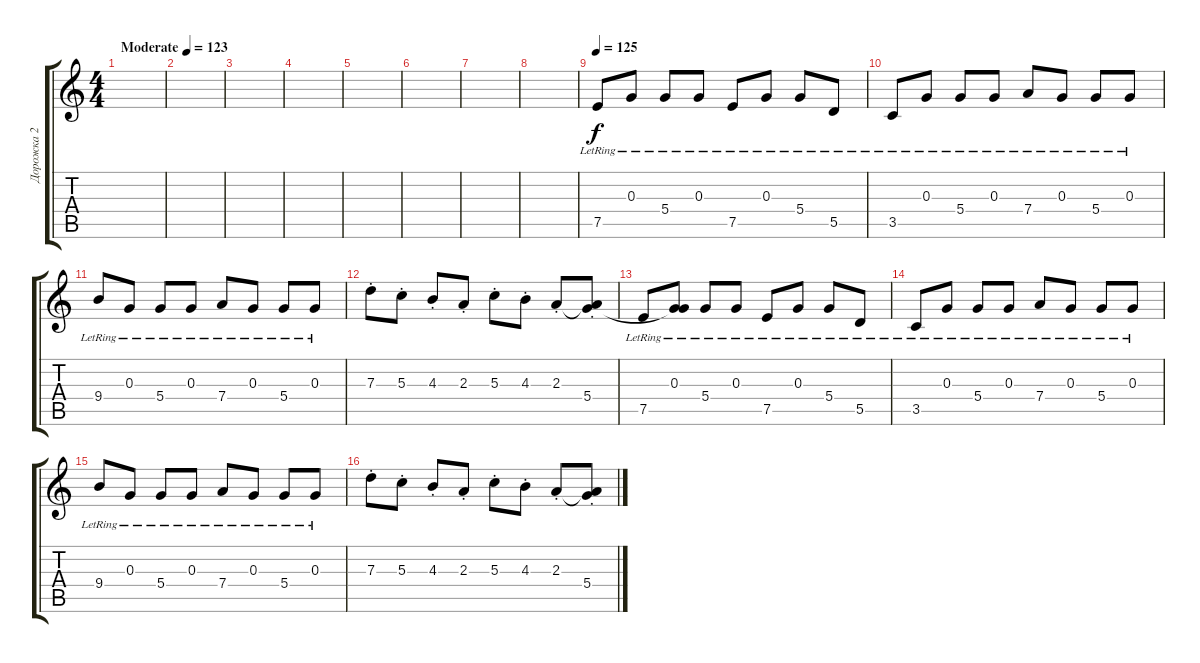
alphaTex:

\track ("Дорожка 2" "Дорожка 2") {instrument acousticguitarsteel}
\staff {score tabs}
\tuning (E4 B3 G3 D3 A2 E2) {hide}
\ts (4 4)
\tempo (123 "Moderate")
\clef g2
\ks c
|
|
|
|
|
|
|
|
\tempo 125
7.5{lr}.8 0.3{lr}.8 5.4{lr}.8 0.3{lr}.8 7.5{lr}.8 0.3{lr}.8 5.4{lr}.8 5.5{lr}.8 |
3.5{lr}.8 0.3{lr}.8 5.4{lr}.8 0.3{lr}.8 7.4{lr}.8 0.3{lr}.8 5.4{lr}.8 0.3{lr}.8 |
9.4{lr}.8 0.3{lr}.8 5.4{lr}.8 0.3{lr}.8 7.4{lr}.8 0.3{lr}.8 5.4{lr}.8 0.3{lr}.8 |
7.3{st}.8 5.3{st}.8 4.3{st}.8 2.3{st}.8 5.3{st}.8 4.3{st}.8 2.3{st}.8 (2.3{t} 5.4{st}).8 |
7.5{lr}.8 (0.3{lr} 5.4{t}).8 5.4{lr}.8 0.3{lr}.8 7.5{lr}.8 0.3{lr}.8 5.4{lr}.8 5.5{lr}.8 |
3.5{lr}.8 0.3{lr}.8 5.4{lr}.8 0.3{lr}.8 7.4{lr}.8 0.3{lr}.8 5.4{lr}.8 0.3{lr}.8 |
9.4{lr}.8 0.3{lr}.8 5.4{lr}.8 0.3{lr}.8 7.4{lr}.8 0.3{lr}.8 5.4{lr}.8 0.3{lr}.8 |
7.3{st}.8 5.3{st}.8 4.3{st}.8 2.3{st}.8 5.3{st}.8 4.3{st}.8 2.3{st}.8 (2.3{t} 5.4{st}).8
